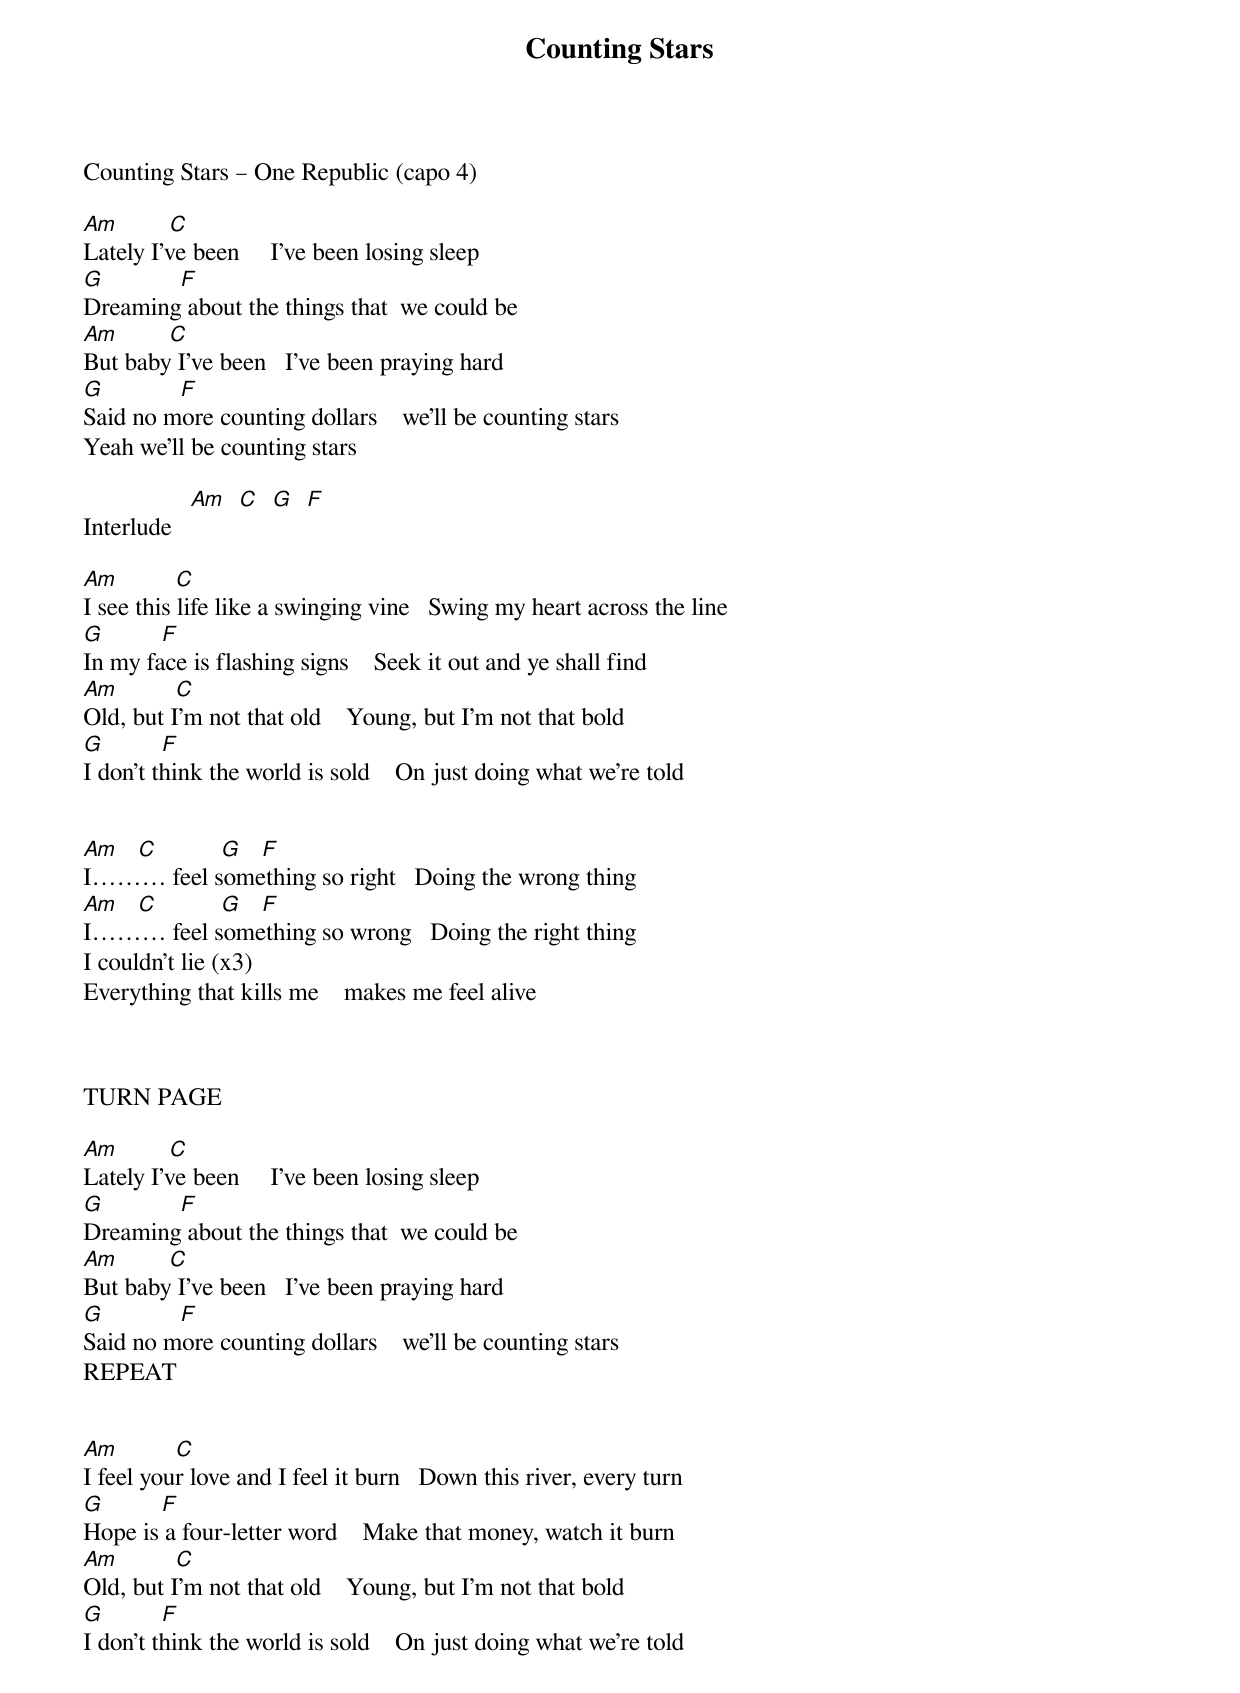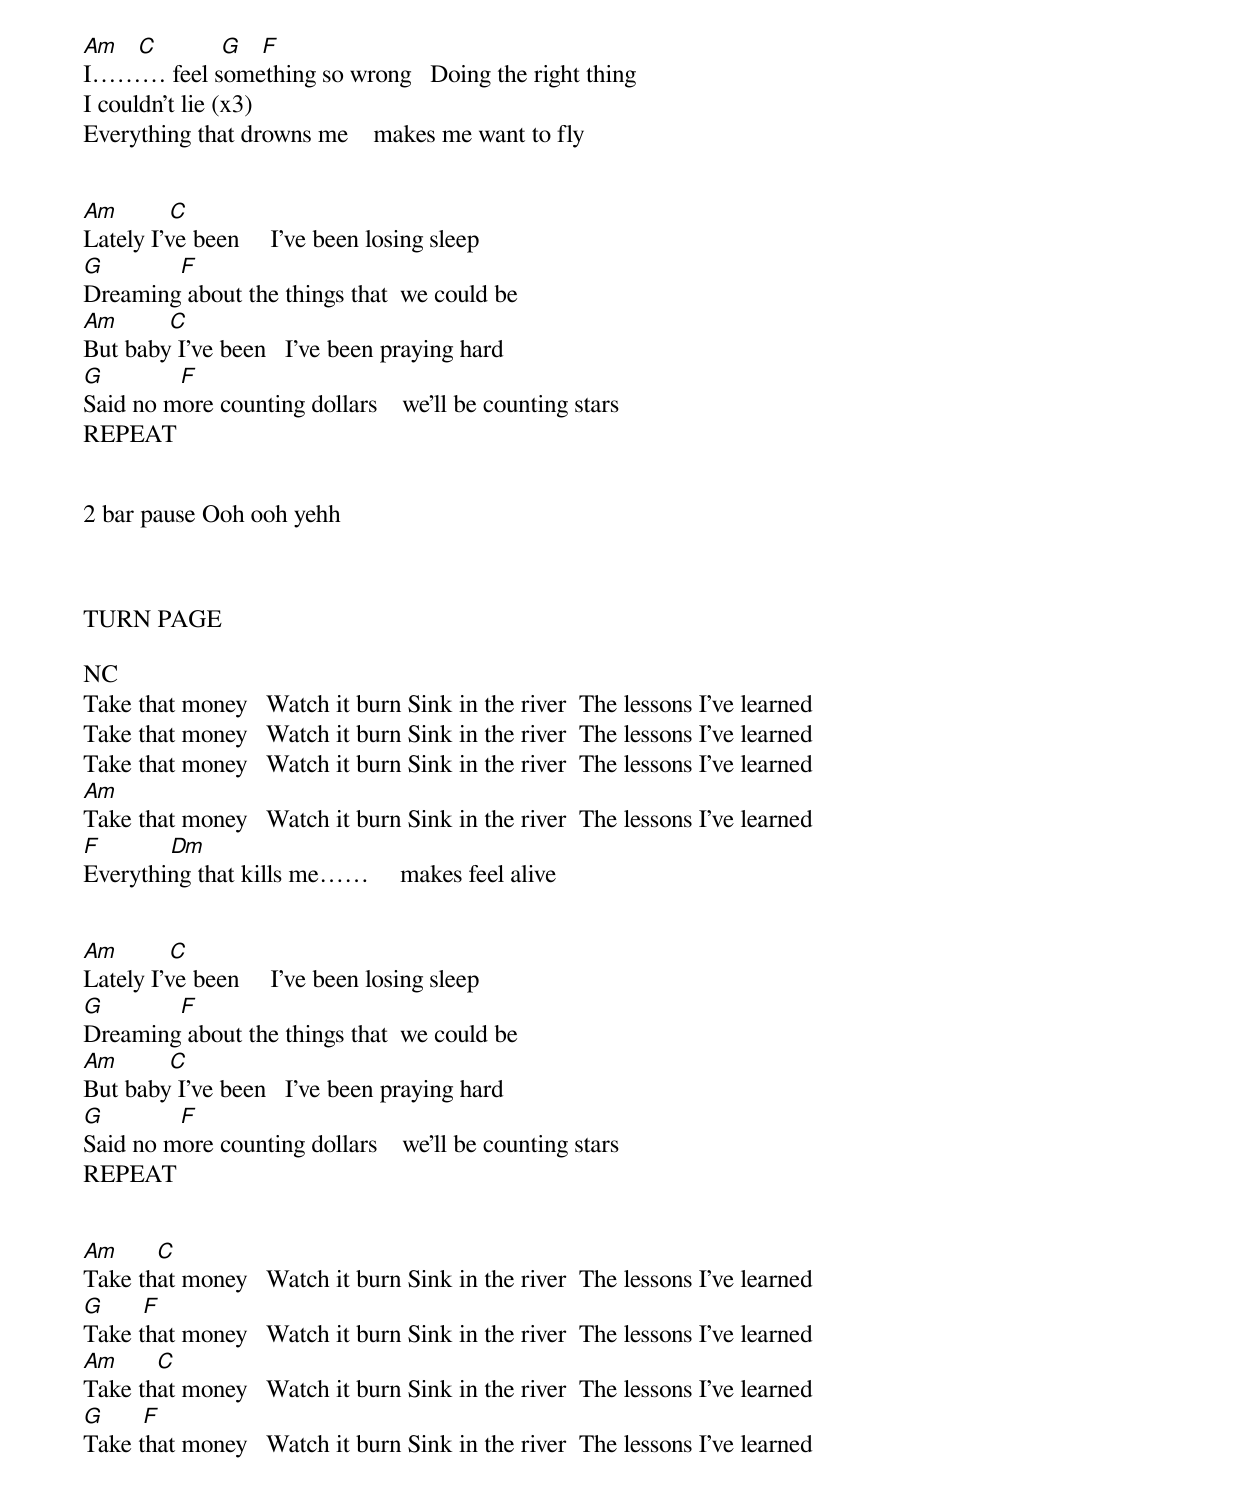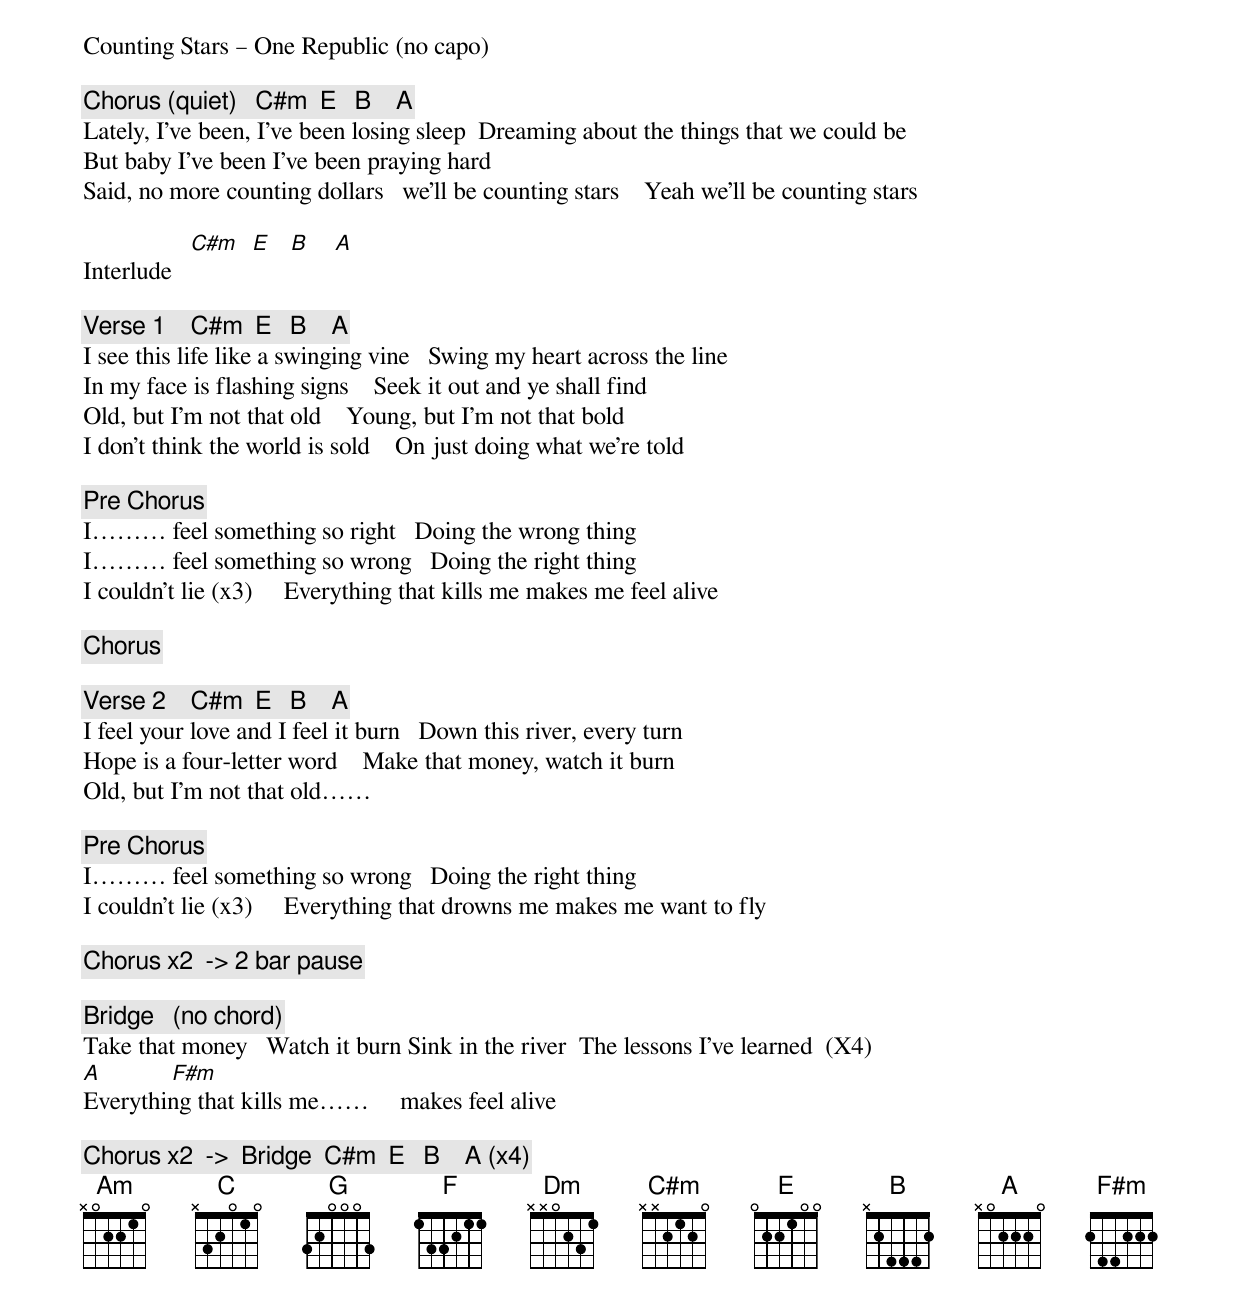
{title: Counting Stars}
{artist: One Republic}
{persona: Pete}
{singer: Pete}
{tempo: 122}
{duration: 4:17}
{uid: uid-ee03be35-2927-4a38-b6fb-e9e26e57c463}
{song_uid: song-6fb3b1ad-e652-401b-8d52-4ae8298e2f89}



Counting Stars – One Republic (capo 4)

[Am]  						[C]
Lately I've been 				I've been losing sleep
[G]  					    	[F]
Dreaming about the things that 	we could be
[Am]  						[C]
But baby I've been			I've been praying hard
[G]  					    	[F]
Said no more counting dollars   	we'll be counting stars
Yeah we'll be counting stars

Interlude   [Am]  [C]  [G]  [F]

[Am]  							[C]
I see this life like a swinging vine 		Swing my heart across the line
[G]  							[F]
In my face is flashing signs 			Seek it out and ye shall find
[Am]  							[C]
Old, but I'm not that old 			Young, but I'm not that bold
[G]  							[F]
I don't think the world is sold 			On just doing what we're told


[Am]  	[C]  			     [G]			[F]
I……… feel something so right 		Doing the wrong thing
[Am]  	[C]  			     [G]			[F]
I……… feel something so wrong 		Doing the right thing
I couldn’t lie (x3)
Everything that kills me 			makes me feel alive



TURN PAGE

[Am]  						[C]
Lately I've been 				I've been losing sleep
[G]  					    	[F]
Dreaming about the things that 	we could be
[Am]  						[C]
But baby I've been			I've been praying hard
[G]  					    	[F]
Said no more counting dollars   	we'll be counting stars
REPEAT


[Am]  							[C]
I feel your love and I feel it burn 		Down this river, every turn
[G]  							[F]
Hope is a four-letter word 			Make that money, watch it burn
[Am]  							[C]
Old, but I'm not that old 			Young, but I'm not that bold
[G]  							[F]
I don't think the world is sold 			On just doing what we're told


[Am]  	[C]  			     [G]			[F]
I……… feel something so wrong 		Doing the right thing
I couldn’t lie (x3)
Everything that drowns me 			makes me want to fly


[Am]  						[C]
Lately I've been 				I've been losing sleep
[G]  					    	[F]
Dreaming about the things that 	we could be
[Am]  						[C]
But baby I've been			I've been praying hard
[G]  					    	[F]
Said no more counting dollars   	we'll be counting stars
REPEAT


2 bar pause Ooh ooh yehh



TURN PAGE

NC
Take that money   Watch it burn	Sink in the river 	The lessons I’ve learned
Take that money   Watch it burn	Sink in the river 	The lessons I’ve learned
Take that money   Watch it burn	Sink in the river 	The lessons I’ve learned
[Am]
Take that money   Watch it burn	Sink in the river 	The lessons I’ve learned
[F]   		      [Dm]
Everything that kills me……     makes feel alive


[Am]  						[C]
Lately I've been 				I've been losing sleep
[G]  					    	[F]
Dreaming about the things that 	we could be
[Am]  						[C]
But baby I've been			I've been praying hard
[G]  					    	[F]
Said no more counting dollars   	we'll be counting stars
REPEAT


[Am]						[C]
Take that money   Watch it burn	Sink in the river 	The lessons I’ve learned
[G]						[F]
Take that money   Watch it burn	Sink in the river 	The lessons I’ve learned
[Am]						[C]
Take that money   Watch it burn	Sink in the river 	The lessons I’ve learned
[G]						[F]
Take that money   Watch it burn	Sink in the river 	The lessons I’ve learned






Counting Stars – One Republic (no capo)

{comment: Chorus (quiet)   C#m  E   B    A}
Lately, I've been, I've been losing sleep	 Dreaming about the things that we could be
But baby	I've been	I've been praying hard
Said, no more counting dollars   we'll be counting stars    Yeah we'll be counting stars

Interlude   [C#m]  [E]   [B]    [A]

{comment: Verse 1    C#m  E   B    A}
I see this life like a swinging vine 		Swing my heart across the line
In my face is flashing signs 			Seek it out and ye shall find
Old, but I'm not that old 			Young, but I'm not that bold
I don't think the world is sold 			On just doing what we're told

{comment: Pre Chorus}
I……… feel something so right 		Doing the wrong thing
I……… feel something so wrong 		Doing the right thing
I couldn’t lie (x3)					Everything that kills me makes me feel alive

{comment: Chorus}

{comment: Verse 2    C#m  E   B    A}
I feel your love and I feel it burn 		Down this river, every turn
Hope is a four-letter word 			Make that money, watch it burn
Old, but I'm not that old……

{comment: Pre Chorus}
I……… feel something so wrong 		Doing the right thing
I couldn’t lie (x3)					Everything that drowns me makes me want to fly

{comment: Chorus x2  -> 2 bar pause}

{comment: Bridge   (no chord)}
Take that money   Watch it burn	Sink in the river 	The lessons I’ve learned  (X4)
[A]   		      [F#m]
Everything that kills me……     makes feel alive

{comment: Chorus x2  ->  Bridge  C#m  E   B    A (x4)}
